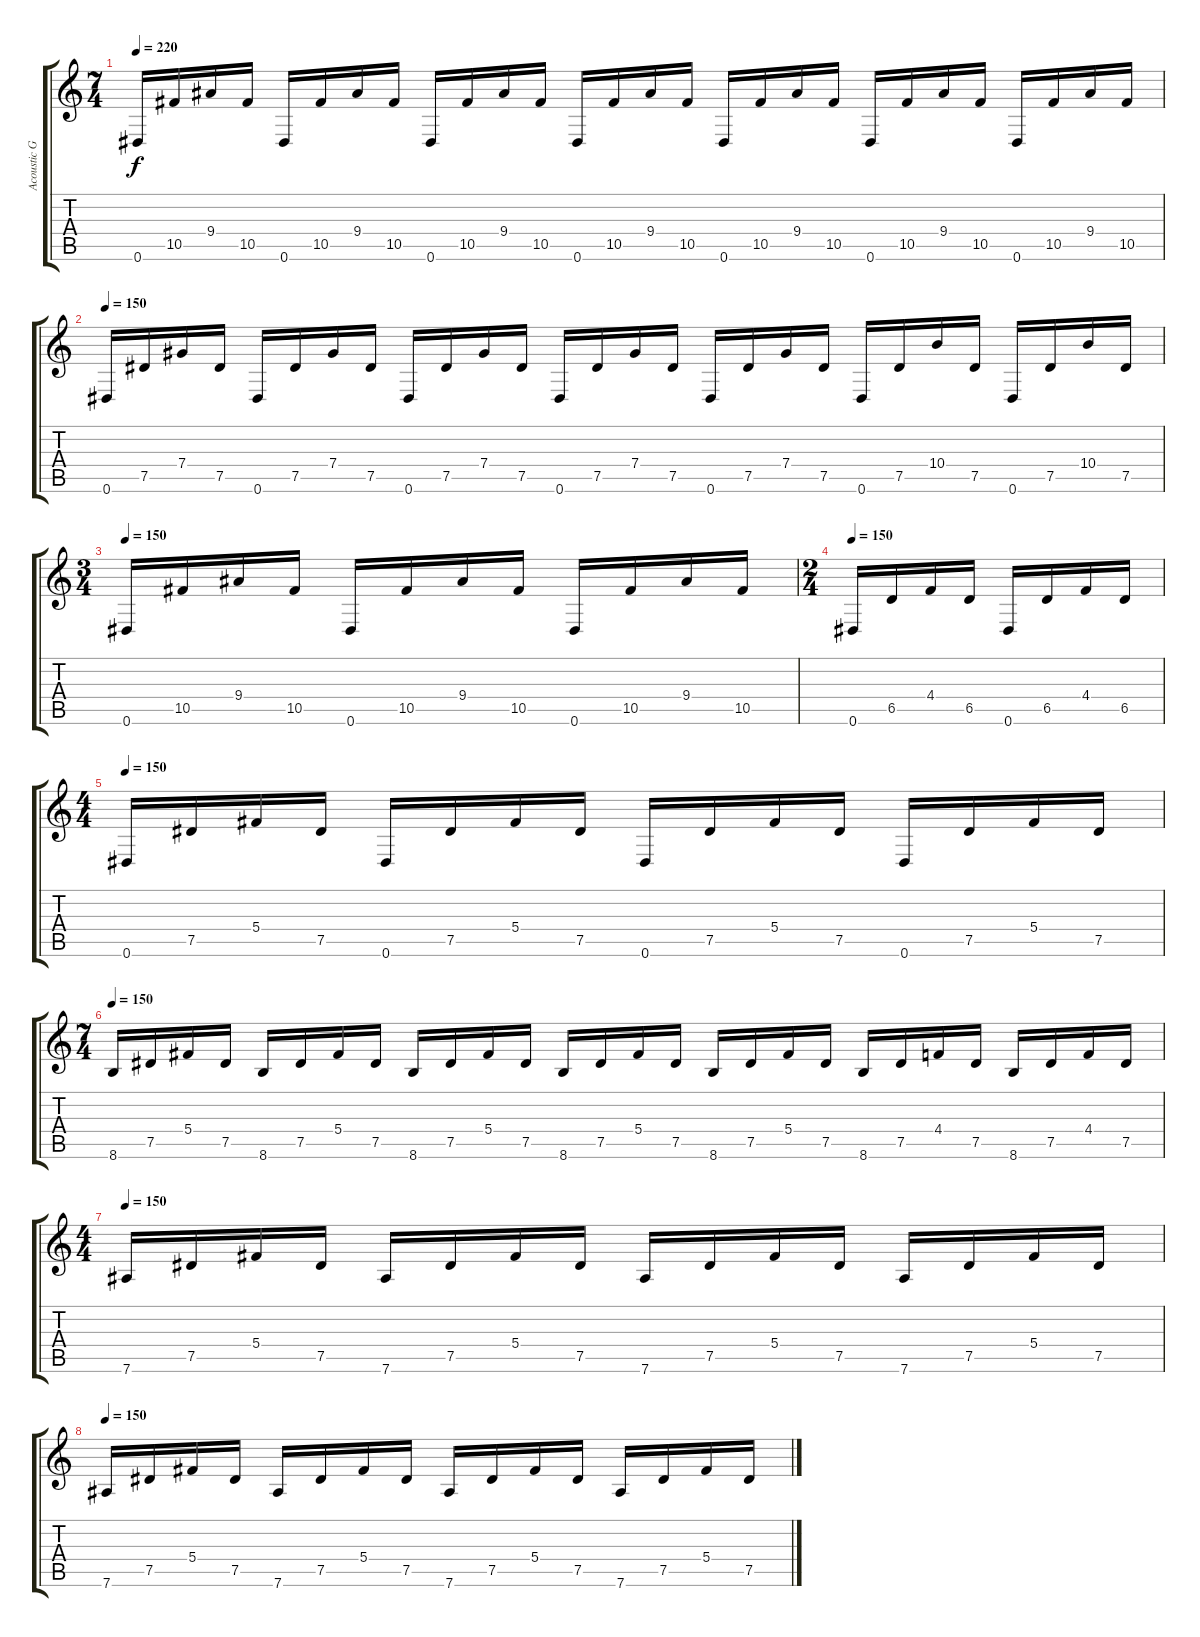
\track ("Acoustic Guitar" "Acoustic G") {instrument acousticguitarnylon}
\staff {score tabs}
\tuning (Eb4 Bb3 Gb3 Db3 Ab2 Eb2) {hide}
\ts (7 4)
\tempo 220
\tempo 150
\tempo 220
\clef g2
\ks c
0.6.16{dy f instrument acousticguitarnylon} 10.5.16 9.4.16 10.5.16 0.6.16 10.5.16 9.4.16 10.5.16 0.6.16 10.5.16 9.4.16 10.5.16 0.6.16 10.5.16 9.4.16 10.5.16 0.6.16 10.5.16 9.4.16 10.5.16 0.6.16 10.5.16 9.4.16 10.5.16 0.6.16 10.5.16 9.4.16 10.5.16 |
\tempo 150
0.6.16 7.5.16 7.4.16 7.5.16 0.6.16 7.5.16 7.4.16 7.5.16 0.6.16 7.5.16 7.4.16 7.5.16 0.6.16 7.5.16 7.4.16 7.5.16 0.6.16 7.5.16 7.4.16 7.5.16 0.6.16 7.5.16 10.4.16 7.5.16 0.6.16 7.5.16 10.4.16 7.5.16 |
\ts (3 4)
\tempo 150
0.6.16 10.5.16 9.4.16 10.5.16 0.6.16 10.5.16 9.4.16 10.5.16 0.6.16 10.5.16 9.4.16 10.5.16 |
\ts (2 4)
\tempo 150
0.6.16 6.5.16 4.4.16 6.5.16 0.6.16 6.5.16 4.4.16 6.5.16 |
\ts (4 4)
\tempo 150
0.6.16 7.5.16 5.4.16 7.5.16 0.6.16 7.5.16 5.4.16 7.5.16 0.6.16 7.5.16 5.4.16 7.5.16 0.6.16 7.5.16 5.4.16 7.5.16 |
\ts (7 4)
\tempo 150
8.6.16 7.5.16 5.4.16 7.5.16 8.6.16 7.5.16 5.4.16 7.5.16 8.6.16 7.5.16 5.4.16 7.5.16 8.6.16 7.5.16 5.4.16 7.5.16 8.6.16 7.5.16 5.4.16 7.5.16 8.6.16 7.5.16 4.4.16 7.5.16 8.6.16 7.5.16 4.4.16 7.5.16 |
\ts (4 4)
\tempo 150
7.6.16 7.5.16 5.4.16 7.5.16 7.6.16 7.5.16 5.4.16 7.5.16 7.6.16 7.5.16 5.4.16 7.5.16 7.6.16 7.5.16 5.4.16 7.5.16 |
\tempo 150
7.6.16 7.5.16 5.4.16 7.5.16 7.6.16 7.5.16 5.4.16 7.5.16 7.6.16 7.5.16 5.4.16 7.5.16 7.6.16 7.5.16 5.4.16 7.5.16
